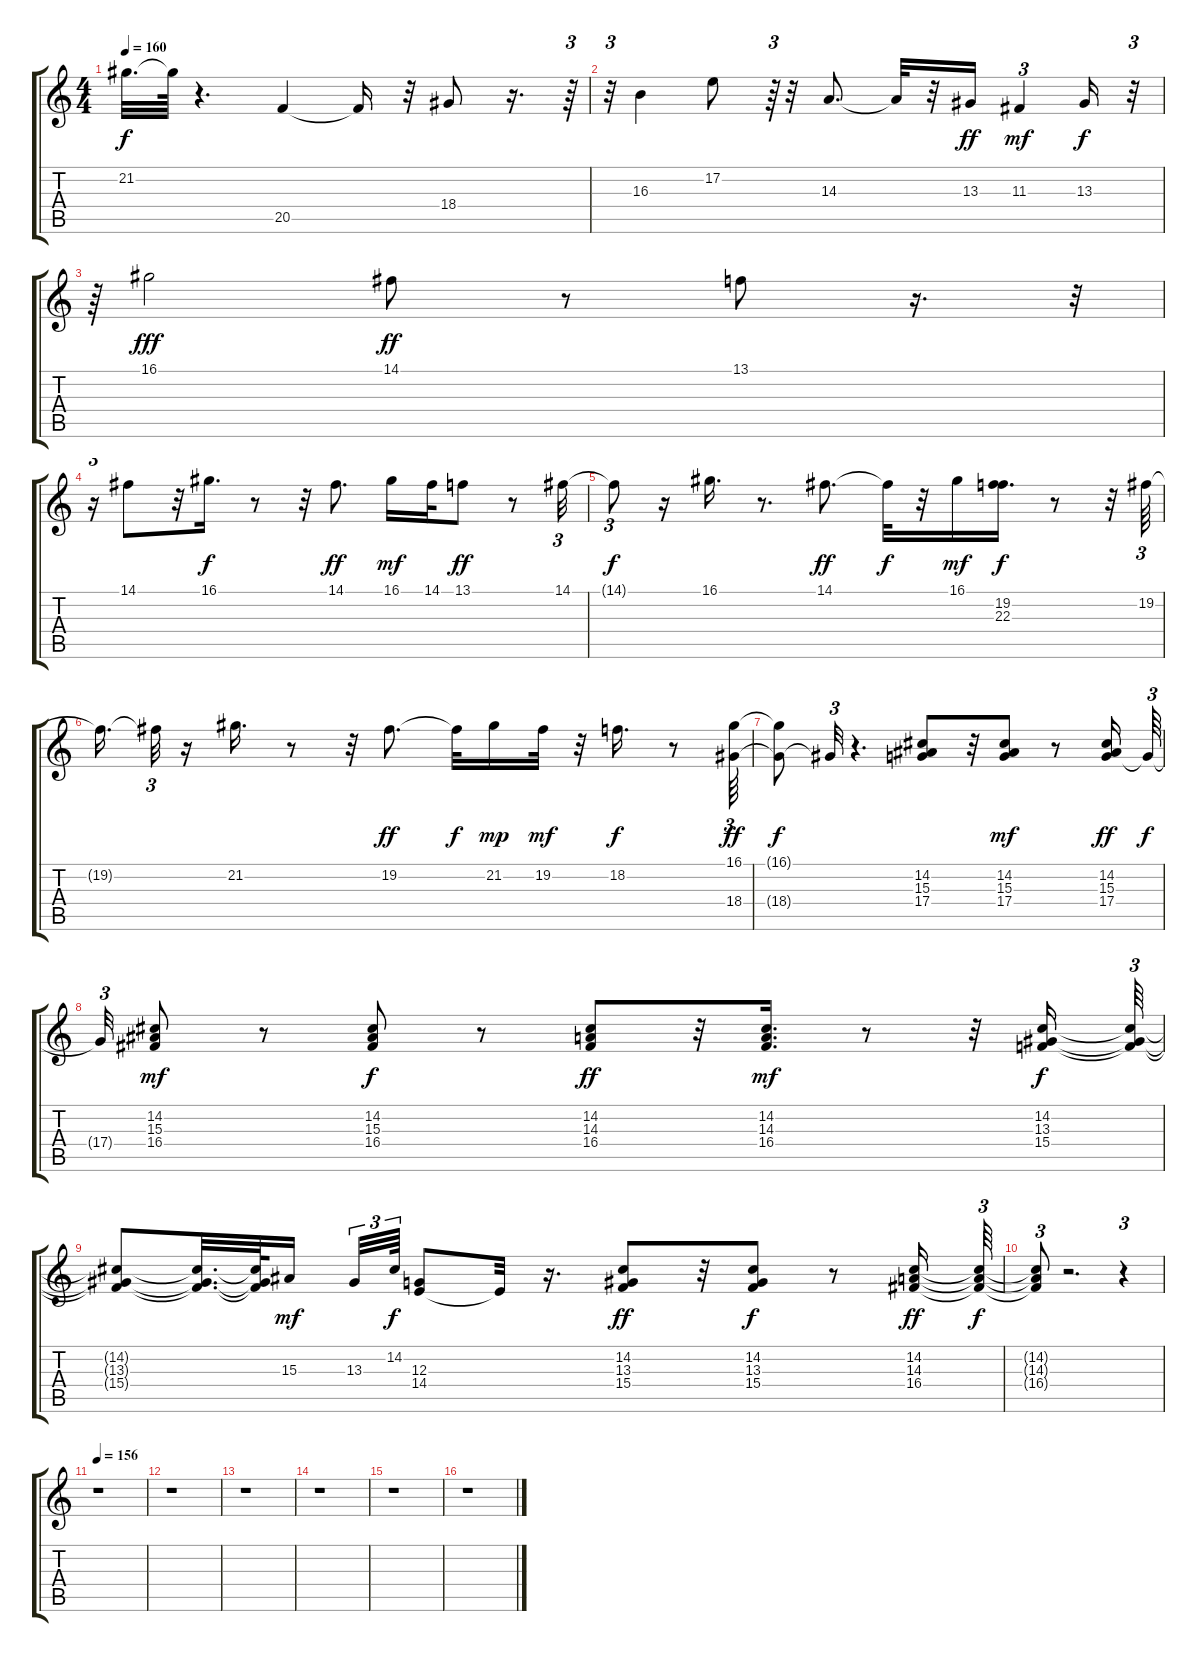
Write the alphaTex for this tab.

\track "" {instrument trumpet}
\staff {score tabs}
\tuning (E4 B3 G3 D3 A2 E2) {hide}
\ts (4 4)
\tempo 160
\clef g2
\ks c
21.2{t}.32{d dy f} 21.2{t}.64 r.4{d} 20.5.4 20.5{t}.16 r.32 18.4.8 r.16{d} r.64{tu (3 2)} |
r.32{tu (3 2)} 16.3.4 17.2.8 r.64{tu (3 2)} r.32 14.3.8{d} 14.3{t}.32 r.32 13.3.16{dy ff} 11.3.4{tu (3 2) dy mf} 13.3.16{dy f} r.32{tu (3 2)} |
r.64{tu (3 2)} 16.1.2{dy fff} 14.1.8{dy ff} r.8 13.1.8 r.16{d} r.32{tu (3 2)} |
r.16{tu (3 2)} 14.1.8 r.32 16.1.16{d dy f} r.8 r.32 14.1.8{d dy ff} 16.1.16{dy mf} 14.1.32 13.1.8{dy ff} r.8 14.1.32{tu (3 2)} |
14.1{t}.8{tu (3 2) dy f} r.16 16.1.16{d} r.8{d} 14.1.8{d dy ff} 14.1{t}.32{dy f} r.32 16.1.16{dy mf} (19.2 22.3).16{d dy f} r.8 r.32 19.2.64{tu (3 2)} |
19.2{t}.16{d} 19.2{t}.32{tu (3 2)} r.16 21.2.16{d} r.8 r.32 19.2.8{d dy ff} 19.2{t}.32{dy f} 21.2.16{dy mp} 19.2.32{dy mf} r.32 18.2.16{d dy f} r.8 (16.1 18.4).64{tu (3 2) dy ff} |
(16.1{t} 18.4{t}).8{dy f} 18.4{t}.32{tu (3 2)} r.4{d} (14.2 15.3 17.4).8 r.32 (14.2 15.3 17.4).8{dy mf} r.8 (14.2 15.3 17.4).16{dy ff} 17.4{t}.64{tu (3 2) dy f} |
17.4{t}.32{tu (3 2)} (14.2 15.3 16.4).8{dy mf} r.8 (14.2 15.3 16.4).8{dy f} r.8 (14.2 14.3 16.4).8{dy ff} r.32 (14.2 14.3 16.4).16{d dy mf} r.8 r.32 (14.2 13.3 15.4).16{dy f} (14.2{t} 13.3{t} 15.4{t}).64{tu (3 2)} |
(14.2{t} 13.3{t} 15.4{t}).8 (14.2{t} 13.3{t} 15.4{t}).32{d} (14.2{t} 13.3{t} 15.4{t}).64 15.3.16{dy mf} 13.3.32{tu (3 2)} 14.2.64{tu (3 2) dy f} (12.3 14.4).8 14.4{t}.32 r.16{d} (14.2 13.3 15.4).8{dy ff} r.32 (14.2 13.3 15.4).8{dy f} r.8 (14.2 14.3 16.4).16{dy ff} (14.2{t} 14.3{t} 16.4{t}).64{tu (3 2) dy f} |
(14.2{t} 14.3{t} 16.4{t}).8{tu (3 2)} r.2{d} r.4{tu (3 2)} |
\tempo 156
r.1 |
r.1 |
r.1 |
r.1 |
r.1 |
r.1
